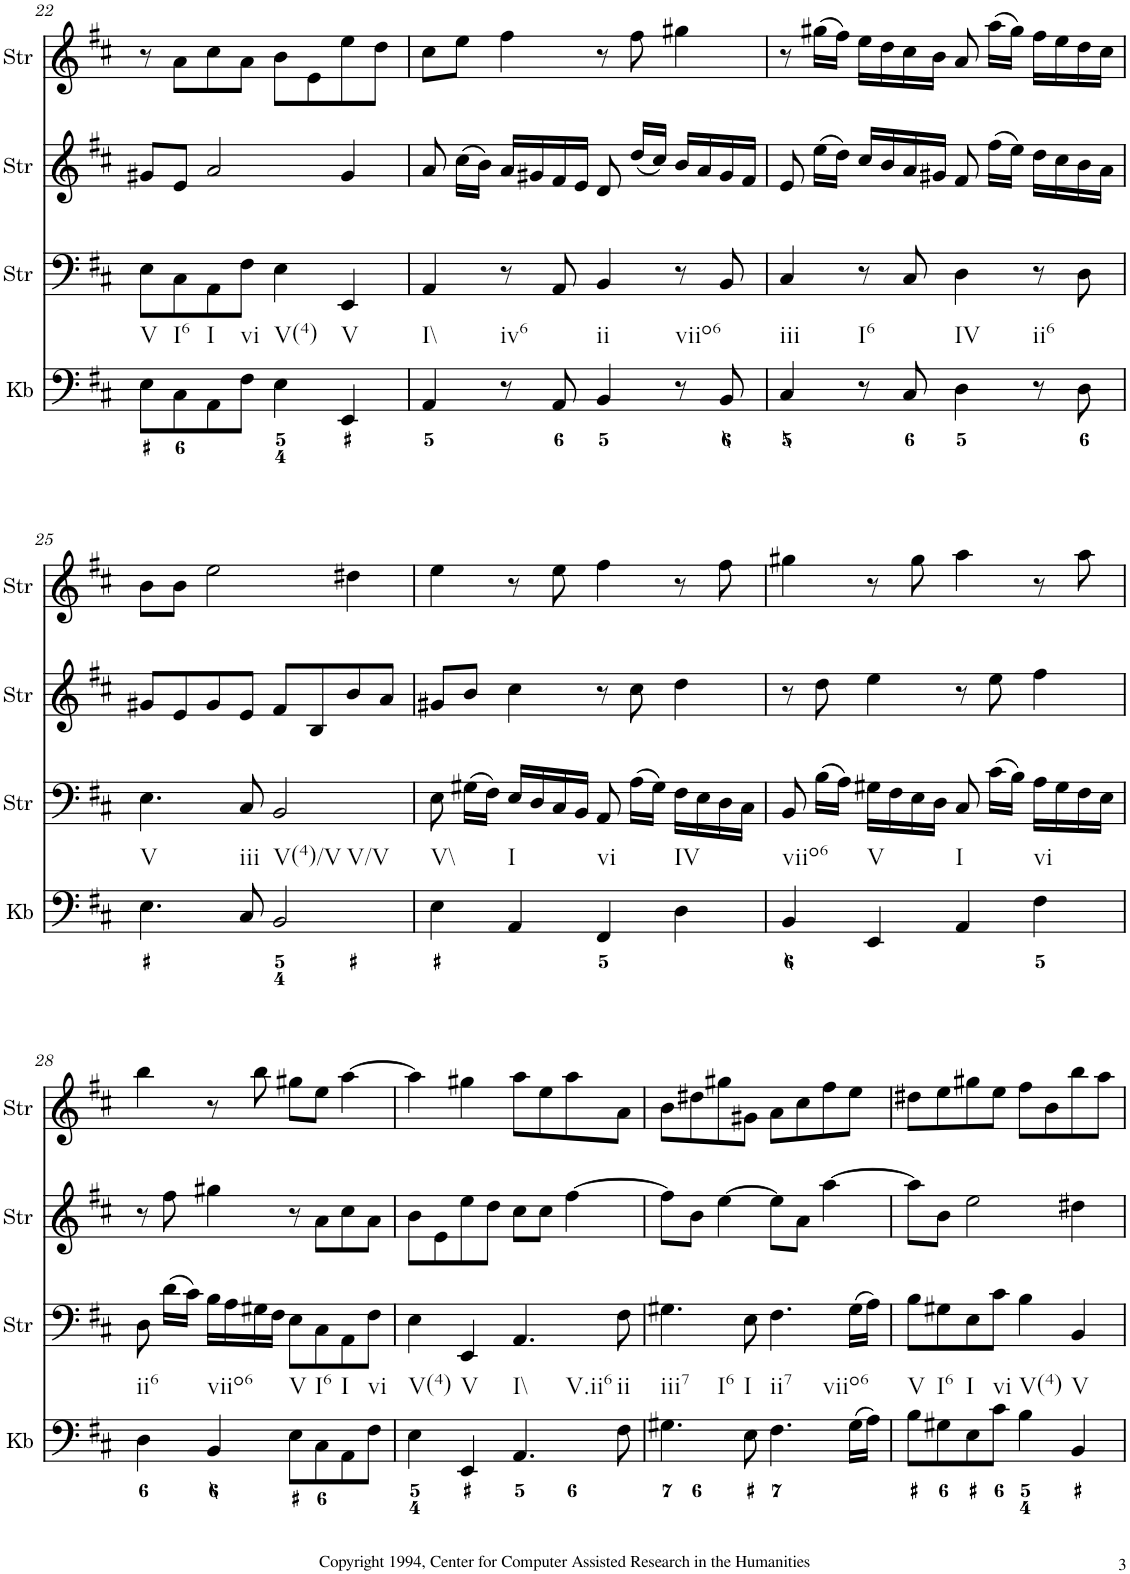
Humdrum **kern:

**kern	**kern	**kern	**kern
*part4	*part3	*part2	*part1
*staff4	*staff3	*staff2	*staff1
*I"Keyboard	*I"StringInstrument	*I"StringInstrument	*I"StringInstrument
*I'Kb	*I'Str	*I'Str	*I'Str
!!LO:PB:g=z
*clefF4	*clefF4	*clefG2	*clefG2
*k[f#c#]	*k[f#c#]	*k[f#c#]	*k[f#c#]
*M4/4	*M4/4	*M4/4	*M4/4
=22	=22	=22	=22
!LO:TX:b:t=V	!	!	!
8E\L	8E\L	8g#X/L	8r
!LO:TX:b:t=I6	!	!	!
8C#\	8C#\	8e/J	8a\L
!LO:TX:b:t=I	!	!	!
8AA\	8AA\	2a/	8cc#\
!LO:TX:b:t=vi	!	!	!
8F#\J	8F#\J	.	8a\J
!LO:TX:b:t=V(4)	!	!	!
4E\	4E\	.	8b\L
.	.	.	8e\
!LO:TX:b:t=V	!	!	!
4EE/	4EE/	4g#/	8ee\
.	.	.	8dd\J
=23	=23	=23	=23
!LO:TX:b:t=I\\	!	!	!
4AA/	4AA/	8a/	8cc#\L
.	.	(16cc#\LL	8ee\J
.	.	16b\JJ)	.
!LO:TX:b:t=iv6	!	!	!
8r	8r	16a/LL	4ff#\
.	.	16g#X/	.
8AA/	8AA/	16f#/	.
.	.	16e/JJ	.
!LO:TX:b:t=ii	!	!	!
4BB/	4BB/	8d/	8r
.	.	(16dd/LL	8ff#\
.	.	16cc#/JJ)	.
!LO:TX:b:t=viio6	!	!	!
8r	8r	16b/LL	4gg#X\
.	.	16a/	.
8BB/	8BB/	16g#/	.
.	.	16f#/JJ	.
=24	=24	=24	=24
!LO:TX:b:t=iii	!	!	!
4C#/	4C#/	8e/	8r
.	.	(16ee\LL	(16gg#X\LL
.	.	16dd\JJ)	16ff#\JJ)
!LO:TX:b:t=I6	!	!	!
8r	8r	16cc#/LL	16ee\LL
.	.	16b/	16dd\
8C#/	8C#/	16a/	16cc#\
.	.	16g#X/JJ	16b\JJ
!LO:TX:b:t=IV	!	!	!
4D\	4D\	8f#/	8a/
.	.	(16ff#\LL	(16aa\LL
.	.	16ee\JJ)	16gg#\JJ)
!LO:TX:b:t=ii6	!	!	!
8r	8r	16dd\LL	16ff#\LL
.	.	16cc#\	16ee\
8D\	8D\	16b\	16dd\
.	.	16a\JJ	16cc#\JJ
!!LO:LB:g=z
=25	=25	=25	=25
!LO:TX:b:t=V	!	!	!
4.E\	4.E\	8g#X/L	8b\L
.	.	8e/	8b\J
.	.	8g#/	2ee\
!LO:TX:b:t=iii	!	!	!
8C#/	8C#/	8e/J	.
!LO:TX:b:t=V(4)/V	!	!	!
!LO:TX:b:t=V/V	!	!	!
2BB/	2BB/	8f#/L	.
.	.	8B/	.
.	.	8b/	4dd#X\
.	.	8a/J	.
=26	=26	=26	=26
!LO:TX:b:t=V\\	!	!	!
4E\	8E\	8g#X/L	4ee\
.	(16G#X\LL	8b/J	.
.	16F#\JJ)	.	.
!LO:TX:b:t=I	!	!	!
4AA/	16E/LL	4cc#\	8r
.	16D/	.	.
.	16C#/	.	8ee\
.	16BB/JJ	.	.
!LO:TX:b:t=vi	!	!	!
4FF#/	8AA/	8r	4ff#\
.	(16A\LL	8cc#\	.
.	16G#\JJ)	.	.
!LO:TX:b:t=IV	!	!	!
4D\	16F#\LL	4dd\	8r
.	16E\	.	.
.	16D\	.	8ff#\
.	16C#\JJ	.	.
=27	=27	=27	=27
!LO:TX:b:t=viio6	!	!	!
4BB/	8BB/	8r	4gg#X\
.	(16B\LL	8dd\	.
.	16A\JJ)	.	.
!LO:TX:b:t=V	!	!	!
4EE/	16G#X\LL	4ee\	8r
.	16F#\	.	.
.	16E\	.	8gg#\
.	16D\JJ	.	.
!LO:TX:b:t=I	!	!	!
4AA/	8C#/	8r	4aa\
.	(16c#\LL	8ee\	.
.	16B\JJ)	.	.
!LO:TX:b:t=vi	!	!	!
4F#\	16A\LL	4ff#\	8r
.	16G#\	.	.
.	16F#\	.	8aa\
.	16E\JJ	.	.
!!LO:LB:g=z
=28	=28	=28	=28
!LO:TX:b:t=ii6	!	!	!
4D\	8D\	8r	4bb\
.	(16d\LL	8ff#\	.
.	16c#\JJ)	.	.
!LO:TX:b:t=viio6	!	!	!
4BB/	16B\LL	4gg#X\	8r
.	16A\	.	.
.	16G#X\	.	8bb\
.	16F#\JJ	.	.
!LO:TX:b:t=V	!	!	!
8E\L	8E\L	8r	8gg#X\L
!LO:TX:b:t=I6	!	!	!
8C#\	8C#\	8a\L	8ee\J
!LO:TX:b:t=I	!	!	!
8AA\	8AA\	8cc#\	[4aa\
!LO:TX:b:t=vi	!	!	!
8F#\J	8F#\J	8a\J	.
=29	=29	=29	=29
!LO:TX:b:t=V(4)	!	!	!
4E\	4E\	8b\L	4aa\]
.	.	8e\	.
!LO:TX:b:t=V	!	!	!
4EE/	4EE/	8ee\	4gg#X\
.	.	8dd\J	.
!LO:TX:b:t=I\\	!	!	!
!LO:TX:b:t=V.ii6	!	!	!
4.AA/	4.AA/	8cc#\L	8aa\L
.	.	8cc#\J	8ee\
.	.	[4ff#\	8aa\
!LO:TX:b:t=ii	!	!	!
8F#\	8F#\	.	8a\J
=30	=30	=30	=30
!LO:TX:b:t=iii7	!	!	!
!LO:TX:b:t=I6	!	!	!
4.G#X\	4.G#X\	8ff#\L]	8b\L
.	.	8b\J	8dd#X\
.	.	[4ee\	8gg#X\
!LO:TX:b:t=I	!	!	!
8E\	8E\	.	8g#X\J
!LO:TX:b:t=ii7	!	!	!
!LO:TX:b:t=viio6	!	!	!
4.F#\	4.F#\	8ee\L]	8a\L
.	.	8a\J	8cc#\
.	.	[4aa\	8ff#\
(16G#\LL	(16G#\LL	.	8ee\J
16A\JJ)	16A\JJ)	.	.
=31	=31	=31	=31
!LO:TX:b:t=V	!	!	!
8B\L	8B\L	8aa\L]	8dd#X\L
!LO:TX:b:t=I6	!	!	!
8G#X\	8G#X\	8b\J	8ee\
!LO:TX:b:t=I	!	!	!
8E\	8E\	2ee\	8gg#X\
!LO:TX:b:t=vi	!	!	!
8c#\J	8c#\J	.	8ee\J
!LO:TX:b:t=V(4)	!	!	!
4B\	4B\	.	8ff#\L
.	.	.	8b\
!LO:TX:b:t=V	!	!	!
4BB/	4BB/	4dd#X\	8bb\
.	.	.	8aa\J
=	=	=	=
*-	*-	*-	*-
